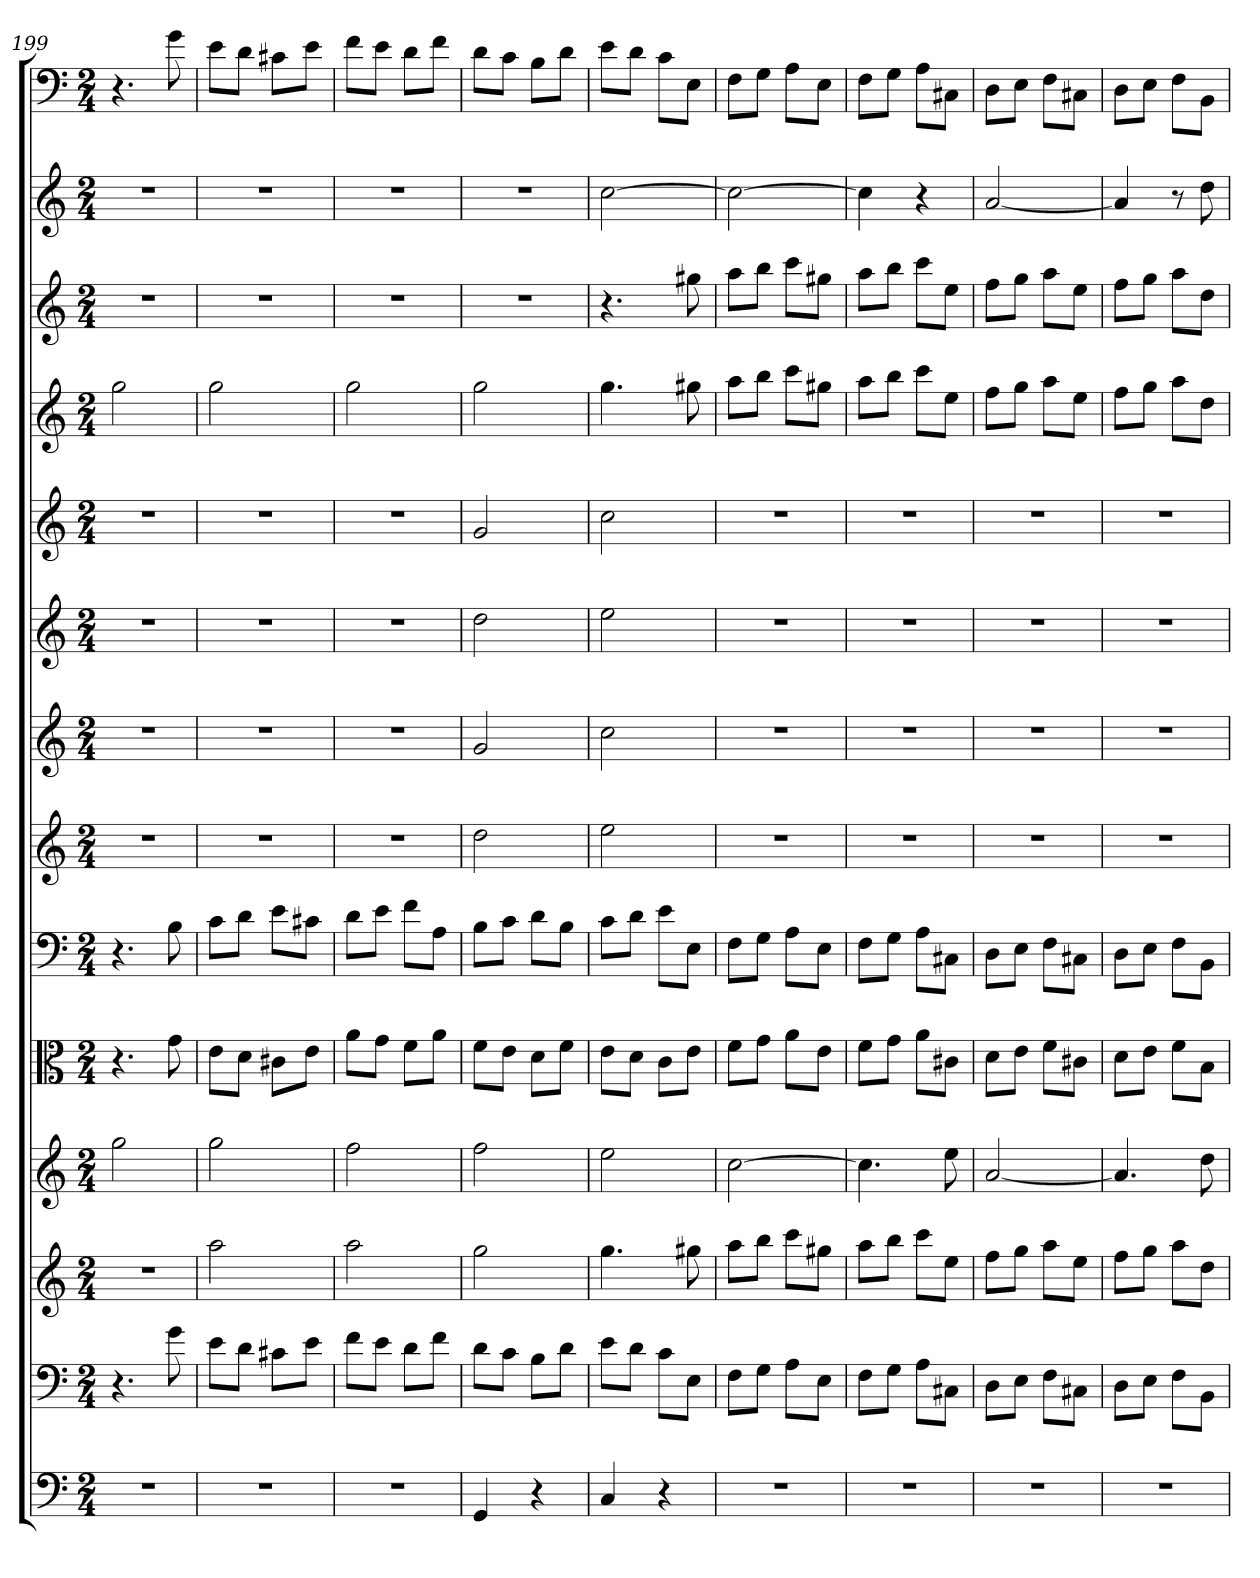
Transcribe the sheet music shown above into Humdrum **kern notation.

**kern	**kern	**kern	**kern	**kern	**kern	**kern	**kern	**kern	**kern	**kern	**kern	**kern	**kern
*part14	*part13	*part12	*part11	*part10	*part9	*part8	*part7	*part6	*part5	*part4	*part3	*part2	*part1
*staff14	*staff13	*staff12	*staff11	*staff10	*staff9	*staff8	*staff7	*staff6	*staff5	*staff4	*staff3	*staff2	*staff1
*clefF4	*clefF4	*	*	*clefC3	*clefF4	*	*	*	*	*	*	*	*clefF4
*k[]	*k[]	*k[]	*k[]	*k[]	*k[]	*k[]	*k[]	*k[]	*k[]	*k[]	*k[]	*k[]	*k[]
*C:	*C:	*C:	*C:	*C:	*C:	*C:	*C:	*C:	*C:	*C:	*C:	*C:	*C:
*M2/4	*M2/4	*M2/4	*M2/4	*M2/4	*M2/4	*M2/4	*M2/4	*M2/4	*M2/4	*M2/4	*M2/4	*M2/4	*M2/4
=199	=199	=199	=199	=199	=199	=199	=199	=199	=199	=199	=199	=199	=199
2r	4.r	2r	2gg	4.r	4.r	2r	2r	2r	2r	2gg	2r	2r	4.r
.	8g	.	.	8g	8B	.	.	.	.	.	.	.	8g
=200	=200	=200	=200	=200	=200	=200	=200	=200	=200	=200	=200	=200	=200
2r	8e\L	2aa	2gg	8e\L	8c\L	2r	2r	2r	2r	2gg	2r	2r	8e\L
.	8d\J	.	.	8d\J	8d\J	.	.	.	.	.	.	.	8d\J
.	8c#X\L	.	.	8c#X\L	8e\L	.	.	.	.	.	.	.	8c#X\L
.	8e\J	.	.	8e\J	8c#X\J	.	.	.	.	.	.	.	8e\J
=201	=201	=201	=201	=201	=201	=201	=201	=201	=201	=201	=201	=201	=201
2r	8f\L	2aa	2ff	8a\L	8d\L	2r	2r	2r	2r	2gg	2r	2r	8f\L
.	8e\J	.	.	8g\J	8e\J	.	.	.	.	.	.	.	8e\J
.	8d\L	.	.	8f\L	8f\L	.	.	.	.	.	.	.	8d\L
.	8f\J	.	.	8a\J	8A\J	.	.	.	.	.	.	.	8f\J
=202	=202	=202	=202	=202	=202	=202	=202	=202	=202	=202	=202	=202	=202
4GG	8d\L	2gg	2ff	8f\L	8B\L	2dd	2g	2dd	2g	2gg	2r	2r	8d\L
.	8c\J	.	.	8e\J	8c\J	.	.	.	.	.	.	.	8c\J
4r	8B\L	.	.	8d\L	8d\L	.	.	.	.	.	.	.	8B\L
.	8d\J	.	.	8f\J	8B\J	.	.	.	.	.	.	.	8d\J
=203	=203	=203	=203	=203	=203	=203	=203	=203	=203	=203	=203	=203	=203
4C	8e\L	4.gg	2ee	8e\L	8c\L	2ee	2cc	2ee	2cc	4.gg	4.r	[2cc	8e\L
.	8d\J	.	.	8d\J	8d\J	.	.	.	.	.	.	.	8d\J
4r	8c\L	.	.	8c\L	8e\L	.	.	.	.	.	.	.	8c\L
.	8E\J	8gg#X	.	8e\J	8E\J	.	.	.	.	8gg#X	8gg#X	.	8E\J
=204	=204	=204	=204	=204	=204	=204	=204	=204	=204	=204	=204	=204	=204
2r	8F\L	8aaL	[2cc	8f\L	8F\L	2r	2r	2r	2r	8aaL	8aaL	2cc_	8F\L
.	8G\J	8bbJ	.	8g\J	8G\J	.	.	.	.	8bbJ	8bbJ	.	8G\J
.	8A\L	8cccL	.	8a\L	8A\L	.	.	.	.	8cccL	8cccL	.	8A\L
.	8E\J	8gg#XJ	.	8e\J	8E\J	.	.	.	.	8gg#XJ	8gg#XJ	.	8E\J
=205	=205	=205	=205	=205	=205	=205	=205	=205	=205	=205	=205	=205	=205
2r	8F\L	8aaL	4.cc]	8f\L	8F\L	2r	2r	2r	2r	8aaL	8aaL	4cc]	8F\L
.	8G\J	8bbJ	.	8g\J	8G\J	.	.	.	.	8bbJ	8bbJ	.	8G\J
.	8A\L	8cccL	.	8a\L	8A\L	.	.	.	.	8cccL	8cccL	4r	8A\L
.	8C#X\J	8eeJ	8ee	8c#X\J	8C#X\J	.	.	.	.	8eeJ	8eeJ	.	8C#X\J
=206	=206	=206	=206	=206	=206	=206	=206	=206	=206	=206	=206	=206	=206
2r	8D\L	8ffL	[2a	8d\L	8D\L	2r	2r	2r	2r	8ffL	8ffL	[2a	8D\L
.	8E\J	8ggJ	.	8e\J	8E\J	.	.	.	.	8ggJ	8ggJ	.	8E\J
.	8F\L	8aaL	.	8f\L	8F\L	.	.	.	.	8aaL	8aaL	.	8F\L
.	8C#X\J	8eeJ	.	8c#X\J	8C#X\J	.	.	.	.	8eeJ	8eeJ	.	8C#X\J
=207	=207	=207	=207	=207	=207	=207	=207	=207	=207	=207	=207	=207	=207
2r	8D\L	8ffL	4.a]	8d\L	8D\L	2r	2r	2r	2r	8ffL	8ffL	4a]	8D\L
.	8E\J	8ggJ	.	8e\J	8E\J	.	.	.	.	8ggJ	8ggJ	.	8E\J
.	8F\L	8aaL	.	8f\L	8F\L	.	.	.	.	8aaL	8aaL	8r	8F\L
.	8BB\J	8ddJ	8dd	8B\J	8BB\J	.	.	.	.	8ddJ	8ddJ	8dd	8BB\J
=	=	=	=	=	=	=	=	=	=	=	=	=	=
*-	*-	*-	*-	*-	*-	*-	*-	*-	*-	*-	*-	*-	*-
